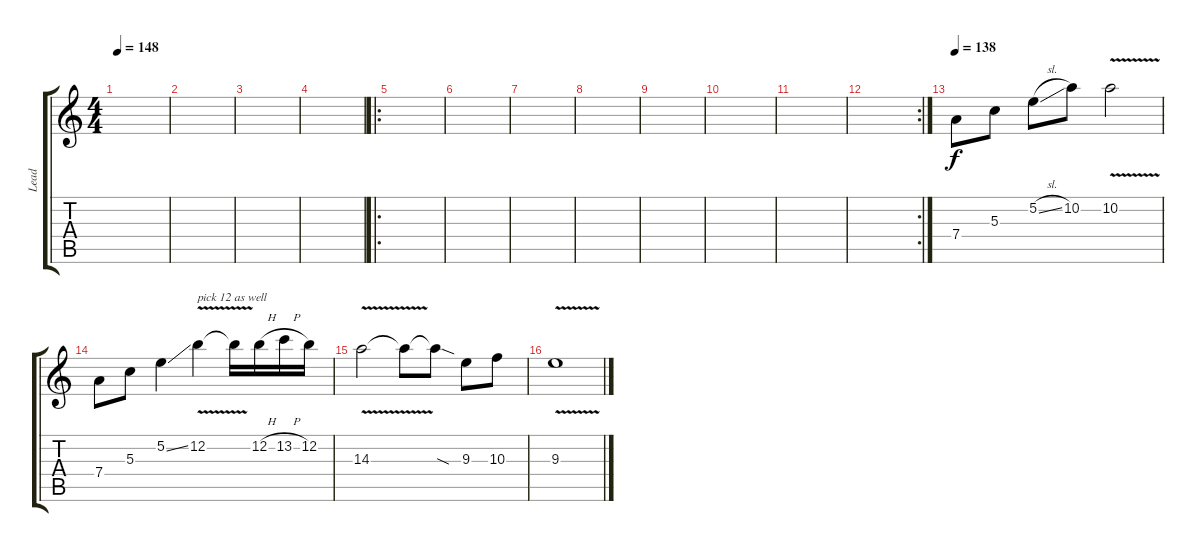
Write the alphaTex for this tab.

\track ("Lead" "Lead") {instrument distortionguitar}
\staff {score tabs}
\tuning (E4 B3 G3 D3 A2 E2) {hide}
\ts (4 4)
\tempo 148
\clef g2
\ks c
|
|
|
|
\ro
|
|
|
|
|
|
|
\rc 2
|
\tempo 138
7.4.8 5.3.8 5.2{sl}.8 10.2.8 10.2{v}.2 |
7.4.8 5.3.8 5.2{ss}.4 12.2{v}.4{txt "pick 12 as well"} 12.2{t}.16 12.2{h}.16 13.2{h}.16 12.2.16 |
14.3{v}.2 14.3{t}.8 14.3{sod t}.8 9.3.8 10.3.8 |
9.3{v}.1
